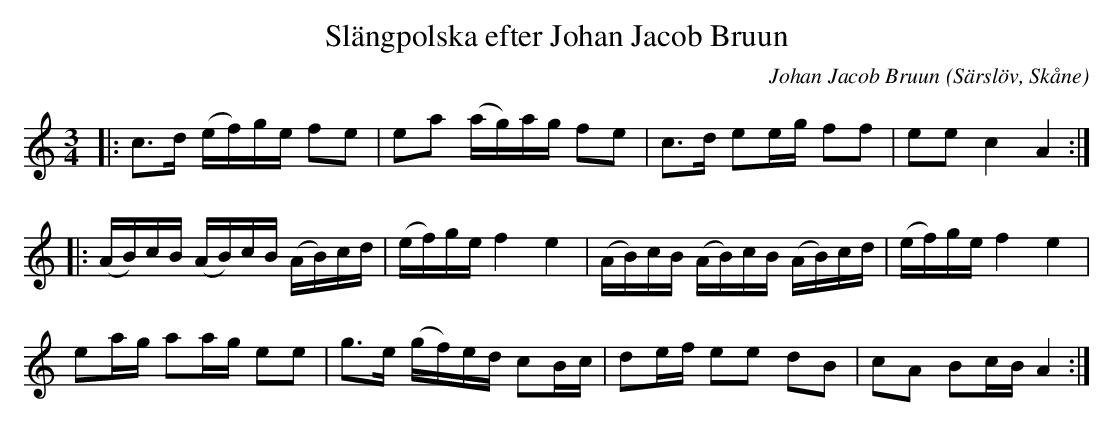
X:1
T:Slängpolska efter Johan Jacob Bruun
C:Johan Jacob Bruun
O:Särslöv, Skåne
M:3/4
L:1/16
K:C
|: c2>d2 (ef)ge f2e2 | e2a2 (ag)ag f2e2 | c2>d2 e2eg f2f2 | e2e2 c4 A4 :|
|: (AB)cB (AB)cB (AB)cd | (ef)ge f4 e4 | (AB)cB (AB)cB (AB)cd | (ef)ge f4 e4 |
 e2ag a2ag e2e2 | g2>e2 (gf)ed c2Bc | d2ef e2e2 d2B2 | c2A2 B2cB A4 :|
